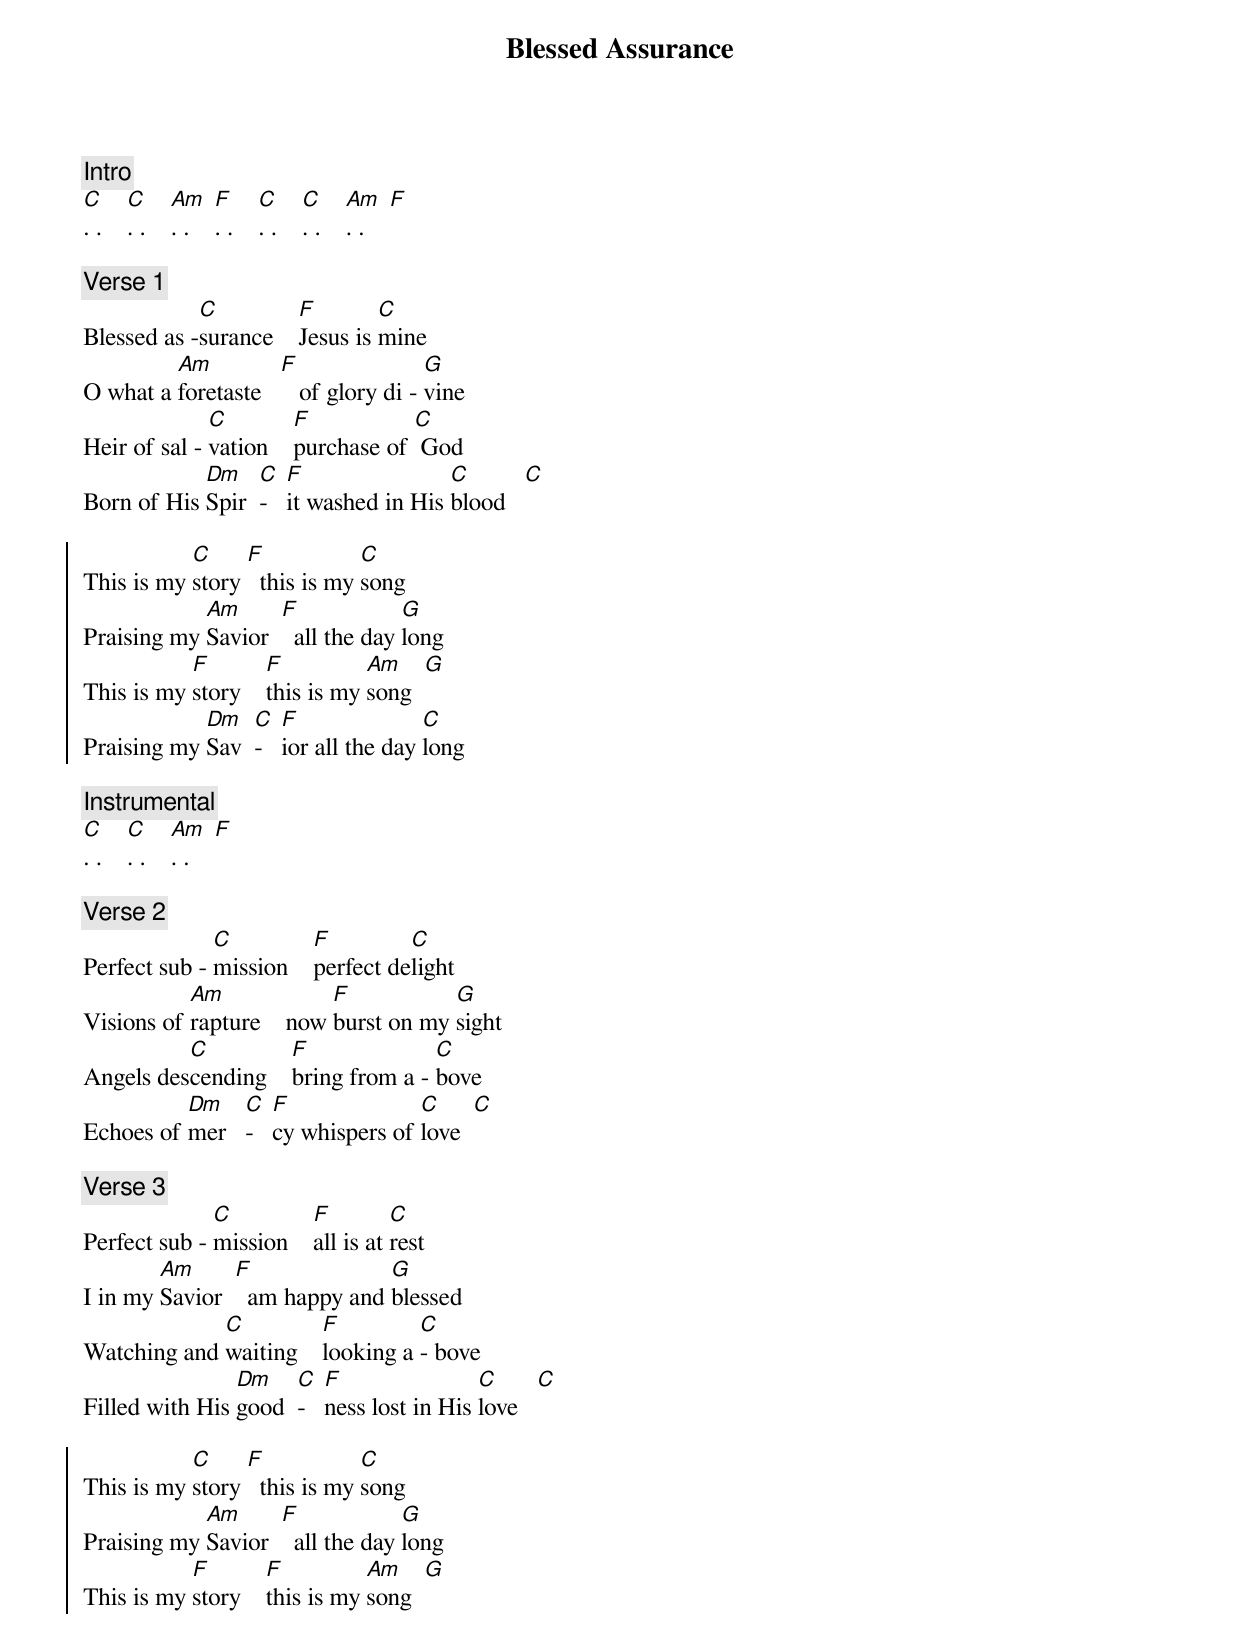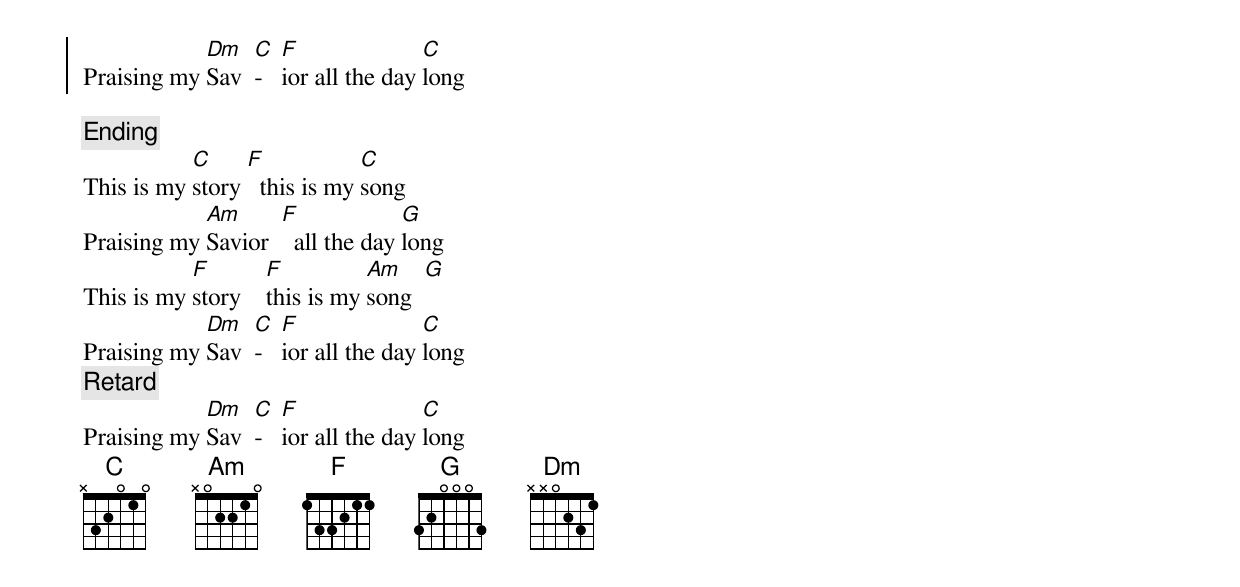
{title: Blessed Assurance}
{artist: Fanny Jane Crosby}
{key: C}
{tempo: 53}
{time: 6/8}
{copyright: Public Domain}

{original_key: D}
{c: Intro}
[C]. .    [C]. .    [Am]. .    [F]. .    [C]. .    [C]. .    [Am]. .    [F]

{c: Verse 1}
Blessed as -[C]surance    [F]Jesus is [C]mine
O what a [Am]foretaste   [F]   of glory di - [G]vine
Heir of sal - [C]vation    [F]purchase of [C] God
Born of His [Dm]Spir  [C]-   [F]it washed in His [C]blood   [C]

{start_of_chorus}
This is my [C]story [F]  this is my [C]song
Praising my [Am]Savior  [F]  all the day [G]long
This is my [F]story    [F]this is my [Am]song  [G]
Praising my [Dm]Sav  [C]-   [F]ior all the day [C]long
{end_of_chorus}

{c: Instrumental}
[C]. .    [C]. .    [Am]. .    [F]

{c: Verse 2}
Perfect sub - [C]mission    [F]perfect de[C]light
Visions of [Am]rapture    now [F]burst on my [G]sight
Angels des[C]cending    [F]bring from a - [C]bove
Echoes of [Dm]mer   [C]-   [F]cy whispers of [C]love  [C]

{c: Verse 3}
Perfect sub - [C]mission    [F]all is at [C]rest
I in my [Am]Savior  [F]  am happy and [G]blessed
Watching and [C]waiting    [F]looking a [C]- bove
Filled with His [Dm]good  [C]-   [F]ness lost in His [C]love   [C]

{start_of_chorus}
This is my [C]story [F]  this is my [C]song
Praising my [Am]Savior  [F]  all the day [G]long
This is my [F]story    [F]this is my [Am]song  [G]
Praising my [Dm]Sav  [C]-   [F]ior all the day [C]long
{end_of_chorus}

{c: Ending}
This is my [C]story [F]  this is my [C]song
Praising my [Am]Savior  [F]  all the day [G]long
This is my [F]story    [F]this is my [Am]song  [G]
Praising my [Dm]Sav  [C]-   [F]ior all the day [C]long
{c: Retard}
Praising my [Dm]Sav  [C]-   [F]ior all the day [C]long
